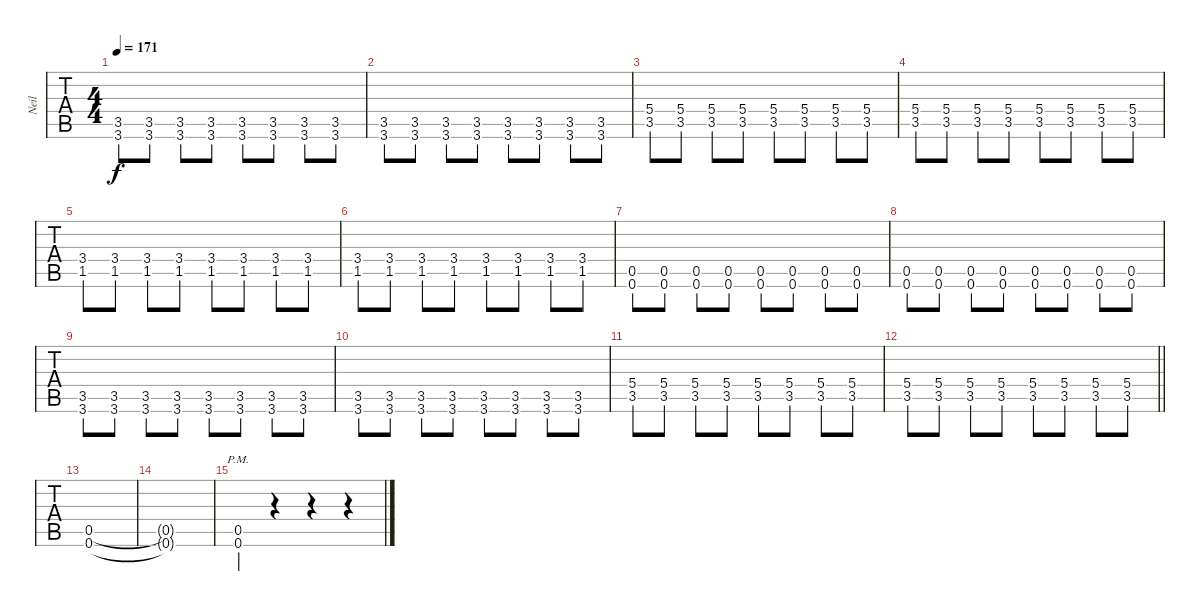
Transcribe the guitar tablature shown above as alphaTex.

\track ("Neil" "Neil") {instrument distortionguitar}
\staff {tabs}
\tuning (C4 G3 Eb3 Bb2 F2 Bb1) {hide}
\ts (4 4)
\tempo 171
\clef f4
\ks c
(3.5 3.6).8{dy f} (3.5 3.6).8 (3.5 3.6).8 (3.5 3.6).8 (3.5 3.6).8 (3.5 3.6).8 (3.5 3.6).8 (3.5 3.6).8 |
(3.5 3.6).8 (3.5 3.6).8 (3.5 3.6).8 (3.5 3.6).8 (3.5 3.6).8 (3.5 3.6).8 (3.5 3.6).8 (3.5 3.6).8 |
(5.4 3.5).8 (5.4 3.5).8 (5.4 3.5).8 (5.4 3.5).8 (5.4 3.5).8 (5.4 3.5).8 (5.4 3.5).8 (5.4 3.5).8 |
(5.4 3.5).8 (5.4 3.5).8 (5.4 3.5).8 (5.4 3.5).8 (5.4 3.5).8 (5.4 3.5).8 (5.4 3.5).8 (5.4 3.5).8 |
(3.4 1.5).8 (3.4 1.5).8 (3.4 1.5).8 (3.4 1.5).8 (3.4 1.5).8 (3.4 1.5).8 (3.4 1.5).8 (3.4 1.5).8 |
(3.4 1.5).8 (3.4 1.5).8 (3.4 1.5).8 (3.4 1.5).8 (3.4 1.5).8 (3.4 1.5).8 (3.4 1.5).8 (3.4 1.5).8 |
(0.5 0.6).8 (0.5 0.6).8 (0.5 0.6).8 (0.5 0.6).8 (0.5 0.6).8 (0.5 0.6).8 (0.5 0.6).8 (0.5 0.6).8 |
(0.5 0.6).8 (0.5 0.6).8 (0.5 0.6).8 (0.5 0.6).8 (0.5 0.6).8 (0.5 0.6).8 (0.5 0.6).8 (0.5 0.6).8 |
(3.5 3.6).8 (3.5 3.6).8 (3.5 3.6).8 (3.5 3.6).8 (3.5 3.6).8 (3.5 3.6).8 (3.5 3.6).8 (3.5 3.6).8 |
(3.5 3.6).8 (3.5 3.6).8 (3.5 3.6).8 (3.5 3.6).8 (3.5 3.6).8 (3.5 3.6).8 (3.5 3.6).8 (3.5 3.6).8 |
(5.4 3.5).8 (5.4 3.5).8 (5.4 3.5).8 (5.4 3.5).8 (5.4 3.5).8 (5.4 3.5).8 (5.4 3.5).8 (5.4 3.5).8 |
\barLineRight lightlight
(5.4 3.5).8 (5.4 3.5).8 (5.4 3.5).8 (5.4 3.5).8 (5.4 3.5).8 (5.4 3.5).8 (5.4 3.5).8 (5.4 3.5).8 |
(0.5 0.6).1 |
(0.5{t} 0.6{t}).1 |
(0.5{pm} 0.6{pm}).4 r.4 r.4 r.4
